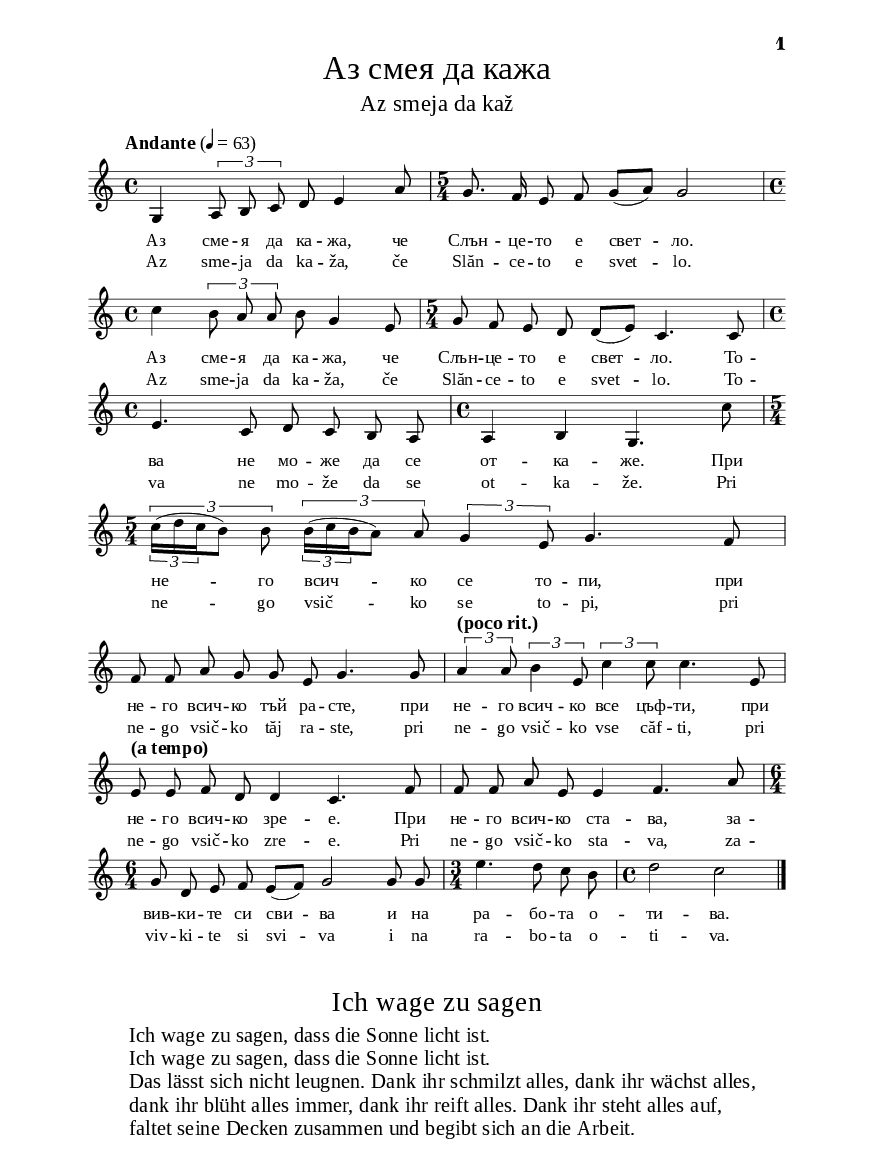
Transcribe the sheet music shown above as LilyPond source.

\version "2.24.4"

% include paper part and global functions
\include "include/globals.ily"

\bookpart {
  \label #'ref109
  \tocItem \markup "Аз смея да кажа – Az smeja da kaža"
  \include "include/bookpart-paper.ily"
  \score {
    \include "include/score-layout.ily"


    \new Voice \relative c' {
      \clef treble
      \key c \major
      \time 4/4
      \tempoFunc "Andante" 4 "63"
      \autoBeamOff
      g4 \tuplet 3/2 {  a8   b8   c8  }  d8   e4   a8 | \time 5/4  | g8.   f16   e8   f8   g8 ( [ a8 ) ]   g2 \break |

      \time 4/4  | c4 \tuplet 3/2 {  b8   a8   a8  } b8   g4   e8 | \time 5/4  | g8   f8   e8   d8   d8 ( [ e8 ) ]   c4.   c8 \break |

      \time 4/4  | e4.   c8   d8   c8   b8  a8 |   \time 4/4   a4   b4   g4.   c'8  | \time 5/4 \break

      \tweak direction #up \tuplet 3/2 { \once \override Slur.positions = #'(1 . 1) \tuplet 3/2 { c16 ([ d16  c16 } b8]) b8 }

      \tweak direction #up \tuplet 3/2 { \once \override Slur.positions = #'(1.05 . 0.1) \tuplet 3/2 { b16 [( c16  b16 } a8 )] a8 }

      \tuplet 3/2 { g4 e8 } g4. f8 \break


      f8   f8   a8   g8   g8 e8   g4. g8 | \tempo "(poco rit.)"  \tuplet 3/2 { a4 a8 } \tuplet 3/2 { b4 e,8 } \tweak direction #up \tuplet 3/2 { c'4 c8 } c4. e,8 \break

      \tempo "(a tempo)" e8 e8   f8 d8   d4   c4.   f8 f8   f8   a8   e8   e4 f4.   a8 \break

      \time 6/4   g8   d8   e8   f8   e8 ( [ f8 ) ]   g2   g8   g8 \time 3/4 e'4. d8 c8 b8 \time 4/4 d2 c2 \bar "|." \break

    }

    \addlyrics {

      Аз сме -- я да ка -- жа, че Слън
      -- це -- то е свет -- ло. Аз сме
      -- я да ка -- жа, че Слън -- це --
      то е свет -- ло. То -- ва не
      мо -- же да се от -- ка -- же. При
      не --   го всич  --
      ко се то -- пи, при не -- го
      всич -- ко тъй ра -- сте, при не --
      го всич -- ко все цъф -- ти, при
      не -- го всич -- ко зре -- е. При
      не -- го всич -- ко ста -- ва, за --
      вив -- ки -- те си сви -- ва и
      на ра -- бо -- та о -- ти -- ва.
    }



    \addlyrics {

      Az sme -- ja da ka -- ža, če Slăn
      -- ce -- to e svet -- lo. Az sme
      -- ja da ka -- ža, če Slăn -- ce --
      to e svet -- lo. To -- va ne
      mo -- že da se ot -- ka -- že. Pri
      ne --   go vsič  --
      ko se to -- pi, pri ne -- go
      vsič -- ko tăj ra -- ste, pri ne --
      go vsič -- ko vse căf -- ti, pri
      ne -- go vsič -- ko zre -- e. Pri
      ne -- go vsič -- ko sta -- va, za --
      viv -- ki -- te si svi -- va i
      na ra -- bo -- ta o -- ti -- va.


    }

    \header {
      title = \titleFunc "Аз смея да кажа" "Az smeja da kaž"
    }

    \midi{}

  } % score

  %\markup \dc-one "D.C. al Fine"
  %

  % include foreign translation(s) of the song

  \markup \empty-three
  \version "2.24.4"

\markup \fill-line { \fontsize #deTitleFontSize "Ich wage zu sagen" }

\markup \null
\markup \null
\markup \abs-fontsize #10 {
    \fill-line {
  \override #`(baseline-skip . ,deCoupletBaselineSkip)

  \column { 
    \line { " "Ich wage zu sagen, dass die Sonne licht ist. }

    \line { " "Ich wage zu sagen, dass die Sonne licht ist.}

    \line { " "Das lässt sich nicht leugnen. Dank ihr schmilzt alles, dank ihr wächst alles, }

    \line { " "dank ihr blüht alles immer, dank ihr reift alles. Dank ihr steht alles auf,}

    \line { " "  faltet seine Decken zusammen und begibt sich an die Arbeit.  }

  }
    }

}


} % bookpart
